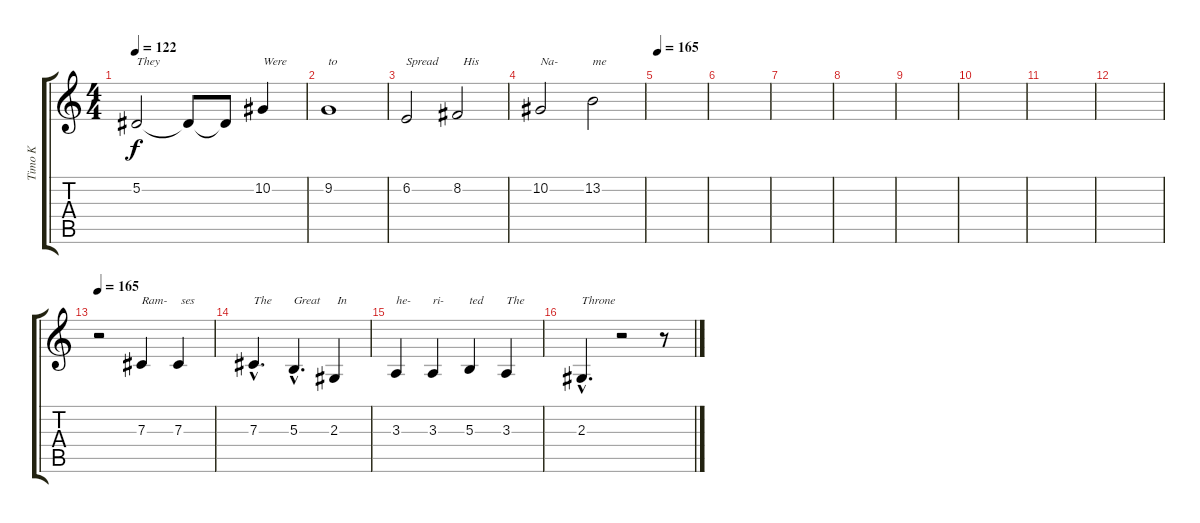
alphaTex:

\track ("Timo K" "Timo K") {instrument lead2sawtooth}
\staff {score tabs}
\tuning (Eb4 Bb3 Gb3 Db3 Ab2 Eb2) {hide}
\ts (4 4)
\tempo 122
\clef g2
\ks c
5.2.2{txt "They" dy f} 5.2{t}.8 5.2{t}.8 10.2.4{txt "Were"} |
9.2.1{txt "to"} |
6.2.2{txt "Spread "} 8.2.2{txt "  His"} |
10.2.2{txt "Na-"} 13.2.2{txt "me"} |
\tempo 165
|
|
|
|
|
|
|
|
\tempo 165
r.2 7.3.4{txt "Ram-"} 7.3.4{txt " ses"} |
7.3{hac}.4{d txt "The"} 5.3{hac}.4{d txt "Great"} 2.3.4{txt " In"} |
3.3.4{txt "he-"} 3.3.4{txt "ri-"} 5.3.4{txt "ted"} 3.3.4{txt "The"} |
2.3{hac}.4{d txt "Throne"} r.2 r.8
